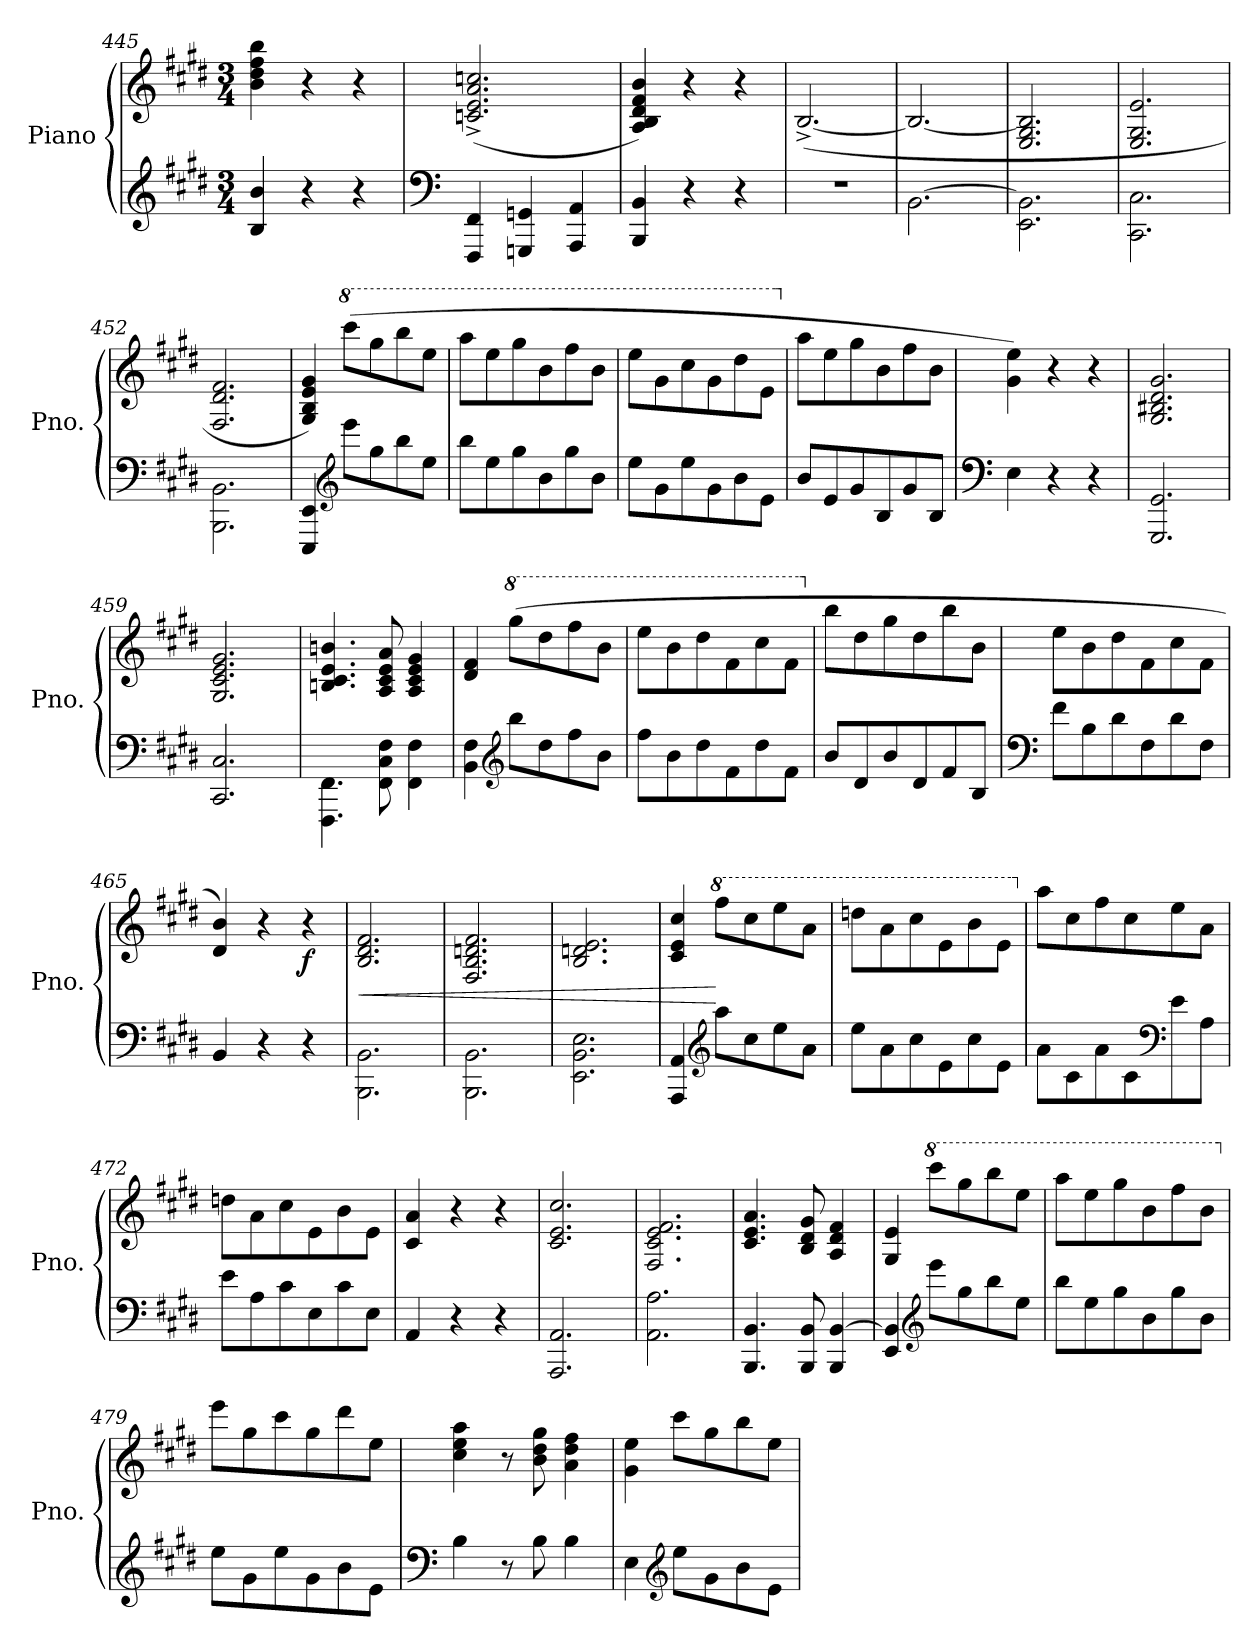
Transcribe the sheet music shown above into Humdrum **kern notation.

**kern	**kern	**dynam
*part1	*part1	*part1
*staff2	*staff1	*staff1/2
*I"Piano	*	*
*I'Pno.	*	*
*clefG2	*clefG2	*
*k[f#c#g#d#]	*k[f#c#g#d#]	*
*M3/4	*M3/4	*
=445	=445	=445
4B/ 4b/	4b\ 4dd#\ 4ff#\ 4bb\	.
4r	4r	.
4r	4r	.
=446	=446	=446
*clefF4	*	*
4FFF#/ 4FF#/	(2.cn/^ 2.e/^ 2.a/^ 2.ccn/^	.
4GGGn/ 4GGn/	.	.
4AAA/ 4AA/	.	.
!!LO:LB:g=z
=447	=447	=447
4BBB/ 4BB/	4A/ 4B/ 4d#/ 4f#/ 4b/)	.
4r	4r	.
4r	4r	.
=448	=448	=448
2.r	([2.B^/	.
!!LO:LB:g=z
=449	=449	=449
[2.BB\	2.B/_	.
=450	=450	=450
2.EE\ 2.BB\]	2.E/ 2.G#/ 2.B/]	.
=451	=451	=451
2.CC#\ 2.C#\	2.E/ 2.G#/ 2.e/	.
=452	=452	=452
2.BBB\ 2.BB\	2.F#/ 2.d#/ 2.f#/	.
=453	=453	=453
4EEE/ 4EE/	4G#/ 4B/ 4e/ 4g#/)	.
*clefG2	*	*
*	*8va	*
8eee\L	(8cccc#\L	.
8gg#\	8ggg#\	.
8bb\	8bbb\	.
8ee\J	8eee\J	.
=454	=454	=454
8bb\L	8aaa\L	.
8ee\	8eee\	.
8gg#\	8ggg#\	.
8b\	8bb\	.
8gg#\	8fff#\	.
8b\J	8bb\J	.
=455	=455	=455
8ee\L	8eee\L	.
8g#\	8gg#\	.
8ee\	8ccc#\	.
8g#\	8gg#\	.
8b\	8ddd#\	.
8e\J	8ee\J	.
=456	=456	=456
*	*X8va	*
8b/L	8aa\L	.
8e/	8ee\	.
8g#/	8gg#\	.
8B/	8b\	.
8g#/	8ff#\	.
8B/J	8b\J	.
!!LO:LB:g=z
=457	=457	=457
*clefF4	*	*
4E\	4g#\ 4ee\)	.
4r	4r	.
4r	4r	.
!!LO:LB:g=z
=458	=458	=458
2.GGG#/ 2.GG#/	2.G#/ 2.B#X/ 2.d#/ 2.g#/	.
=459	=459	=459
2.CC#/ 2.C#/	2.G#/ 2.c#/ 2.e/ 2.g#/	.
=460	=460	=460
4.FFF#\ 4.FF#\	4.Bn/ 4.c#/ 4.e/ 4.bn/	.
8FF#\ 8C#\ 8F#\	8A/ 8c#/ 8e/ 8a/	.
4FF#\ 4F#\	4A/ 4c#/ 4e/ 4g#/	.
=461	=461	=461
4BB\ 4F#\	4d#/ 4f#/	.
*clefG2	*	*
*	*8va	*
8bb\L	(8ggg#\L	.
8dd#\	8ddd#\	.
8ff#\	8fff#\	.
8b\J	8bb\J	.
=462	=462	=462
8ff#\L	8eee\L	.
8b\	8bb\	.
8dd#\	8ddd#\	.
8f#\	8ff#\	.
8dd#\	8ccc#\	.
8f#\J	8ff#\J	.
=463	=463	=463
*	*X8va	*
8b/L	8bb\L	.
8d#/	8dd#\	.
8b/	8gg#\	.
8d#/	8dd#\	.
8f#/	8bb\	.
8B/J	8b\J	.
=464	=464	=464
*clefF4	*	*
8f#\L	8ee\L	.
8B\	8b\	.
8d#\	8dd#\	.
8F#\	8f#\	.
8d#\	8cc#\	.
8F#\J	8f#\J	.
!!LO:PB:g=z
=465	=465	=465
4BB/	4d#/ 4b/)	.
4r	4r	.
!	!	!LO:DY:b
4r	4r	f
=466	=466	=466
!	!	!LO:HP:b
2.BBB\ 2.BB\	2.B/ 2.d#/ 2.f#/	<
=467	=467	=467
2.BBB\ 2.BB\	2.F#/ 2.B/ 2.dn/ 2.f#/	.
=468	=468	=468
2.EE\ 2.BB\ 2.E\	2.B/ 2.dn/ 2.e/	.
=469	=469	=469
4AAA/ 4AA/	4c#/ 4e/ 4cc#/	.
*clefG2	*	*
*	*8va	*
8aa\L	8fff#\L	[
8cc#\	8ccc#\	.
8ee\	8eee\	.
8a\J	8aa\J	.
=470	=470	=470
8ee\L	8dddn\L	.
8a\	8aa\	.
8cc#\	8ccc#\	.
8e\	8ee\	.
8cc#\	8bb\	.
8e\J	8ee\J	.
=471	=471	=471
*	*X8va	*
8a\L	8aa\L	.
8c#\	8cc#\	.
8a\	8ff#\	.
8c#\	8cc#\	.
*clefF4	*	*
8e\	8ee\	.
8A\J	8a\J	.
!!LO:LB:g=z
=472	=472	=472
8e\L	8ddn\L	.
8A\	8a\	.
8c#\	8cc#\	.
8E\	8e\	.
8c#\	8b\	.
8E\J	8e\J	.
!!LO:LB:g=z
=473	=473	=473
4AA/	4c#/ 4a/	.
4r	4r	.
4r	4r	.
=474	=474	=474
2.AAA/ 2.AA/	2.c#/ 2.e/ 2.cc#/	.
=475	=475	=475
2.AA\ 2.A\	2.F#/ 2.c#/ 2.e/ 2.f#/	.
=476	=476	=476
4.BBB/ 4.BB/	4.c#/ 4.e/ 4.a/	.
8BBB/ 8BB/	8B/ 8d#/ 8g#/	.
4BBB/ [4BB/	4A/ 4d#/ 4f#/	.
=477	=477	=477
4EE/ 4BB/]	4G#/ 4e/	.
*clefG2	*	*
*	*8va	*
8eee\L	8cccc#\L	.
8gg#\	8ggg#\	.
8bb\	8bbb\	.
8ee\J	8eee\J	.
=478	=478	=478
8bb\L	8aaa\L	.
8ee\	8eee\	.
8gg#\	8ggg#\	.
8b\	8bb\	.
8gg#\	8fff#\	.
8b\J	8bb\J	.
=479	=479	=479
*	*X8va	*
8ee\L	8eee\L	.
8g#\	8gg#\	.
8ee\	8ccc#\	.
8g#\	8gg#\	.
8b\	8ddd#\	.
8e\J	8ee\J	.
!!LO:LB:g=z
=480	=480	=480
*clefF4	*	*
4B\	4cc#\ 4ee\ 4aa\	.
8r	8r	.
8B\	8b\ 8dd#\ 8gg#\	.
4B\	4a\ 4dd#\ 4ff#\	.
!!LO:PB:g=z
=481	=481	=481
4E\	4g#\ 4ee\	.
*clefG2	*	*
8ee\L	8ccc#\L	.
8g#\	8gg#\	.
8b\	8bb\	.
8e\J	8ee\J	.
=	=	=
*-	*-	*-
